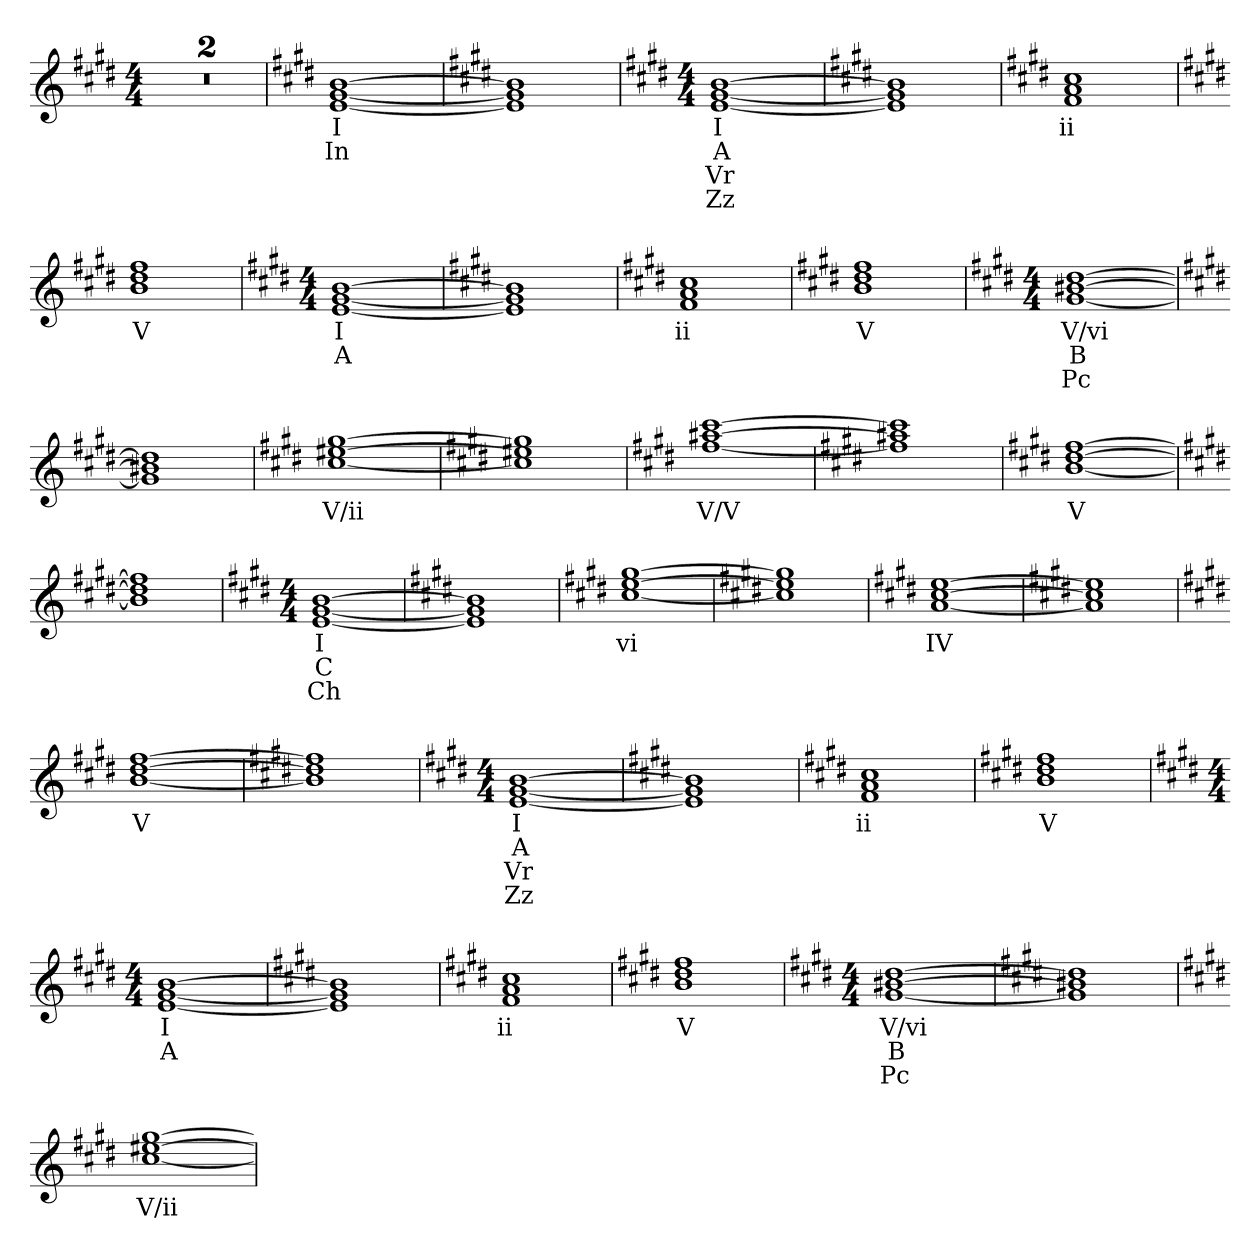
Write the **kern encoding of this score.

**kern	**text	**text	**text	**text
*part1	*part1	*part1	*part1	*part1
*staff1	*staff1	*staff1	*staff1	*staff1
*k[f#c#g#d#]	*	*	*	*
*E:	*	*	*	*
*M4/4	*	*	*	*
=	=	=	=	=
1r	.	.	.	.
=	=	=	=	=
*k[f#c#g#d#]	*	*	*	*
*E:	*	*	*	*
*M4/4	*	*	*	*
1r	.	.	.	.
=	=	=	=	=
*k[f#c#g#d#]	*	*	*	*
*E:	*	*	*	*
[1e [1g# [1b	I	In	.	.
=	=	=	=	=
*k[f#c#g#d#]	*	*	*	*
*E:	*	*	*	*
1e] 1g#] 1b]	.	.	.	.
=	=	=	=	=
*k[f#c#g#d#]	*	*	*	*
*E:	*	*	*	*
*M4/4	*	*	*	*
[1e [1g# [1b	I	A	Vr	Zz
=	=	=	=	=
*k[f#c#g#d#]	*	*	*	*
*E:	*	*	*	*
1e] 1g#] 1b]	.	.	.	.
=	=	=	=	=
*k[f#c#g#d#]	*	*	*	*
*E:	*	*	*	*
1f# 1a 1cc#	ii	.	.	.
=	=	=	=	=
*k[f#c#g#d#]	*	*	*	*
*E:	*	*	*	*
1b 1dd# 1ff#	V	.	.	.
=	=	=	=	=
*k[f#c#g#d#]	*	*	*	*
*E:	*	*	*	*
*M4/4	*	*	*	*
[1e [1g# [1b	I	A	.	.
=	=	=	=	=
*k[f#c#g#d#]	*	*	*	*
*E:	*	*	*	*
1e] 1g#] 1b]	.	.	.	.
=	=	=	=	=
*k[f#c#g#d#]	*	*	*	*
*E:	*	*	*	*
1f# 1a 1cc#	ii	.	.	.
=	=	=	=	=
*k[f#c#g#d#]	*	*	*	*
*E:	*	*	*	*
1b 1dd# 1ff#	V	.	.	.
=	=	=	=	=
*k[f#c#g#d#]	*	*	*	*
*E:	*	*	*	*
*M4/4	*	*	*	*
[1g# [1b#X [1dd#	V/vi	B	Pc	.
=	=	=	=	=
*k[f#c#g#d#]	*	*	*	*
*E:	*	*	*	*
1g#] 1b#X] 1dd#]	.	.	.	.
=	=	=	=	=
*k[f#c#g#d#]	*	*	*	*
*E:	*	*	*	*
[1cc# [1ee#X [1gg#	V/ii	.	.	.
=	=	=	=	=
*k[f#c#g#d#]	*	*	*	*
*E:	*	*	*	*
1cc#] 1ee#X] 1gg#]	.	.	.	.
=	=	=	=	=
*k[f#c#g#d#]	*	*	*	*
*E:	*	*	*	*
[1ff# [1aa#X [1ccc#	V/V	.	.	.
=	=	=	=	=
*k[f#c#g#d#]	*	*	*	*
*E:	*	*	*	*
1ff#] 1aa#X] 1ccc#]	.	.	.	.
=	=	=	=	=
*k[f#c#g#d#]	*	*	*	*
*E:	*	*	*	*
[1b [1dd# [1ff#	V	.	.	.
=	=	=	=	=
*k[f#c#g#d#]	*	*	*	*
*E:	*	*	*	*
1b] 1dd#] 1ff#]	.	.	.	.
=	=	=	=	=
*k[f#c#g#d#]	*	*	*	*
*E:	*	*	*	*
*M4/4	*	*	*	*
[1e [1g# [1b	I	C	Ch	.
=	=	=	=	=
*k[f#c#g#d#]	*	*	*	*
*E:	*	*	*	*
1e] 1g#] 1b]	.	.	.	.
=	=	=	=	=
*k[f#c#g#d#]	*	*	*	*
*E:	*	*	*	*
[1cc# [1ee [1gg#	vi	.	.	.
=	=	=	=	=
*k[f#c#g#d#]	*	*	*	*
*E:	*	*	*	*
1cc#] 1ee] 1gg#]	.	.	.	.
=	=	=	=	=
*k[f#c#g#d#]	*	*	*	*
*E:	*	*	*	*
[1a [1cc# [1ee	IV	.	.	.
=	=	=	=	=
*k[f#c#g#d#]	*	*	*	*
*E:	*	*	*	*
1a] 1cc#] 1ee]	.	.	.	.
=	=	=	=	=
*k[f#c#g#d#]	*	*	*	*
*E:	*	*	*	*
[1b [1dd# [1ff#	V	.	.	.
=	=	=	=	=
*k[f#c#g#d#]	*	*	*	*
*E:	*	*	*	*
1b] 1dd#] 1ff#]	.	.	.	.
=	=	=	=	=
*k[f#c#g#d#]	*	*	*	*
*E:	*	*	*	*
*M4/4	*	*	*	*
[1e [1g# [1b	I	A	Vr	Zz
=	=	=	=	=
*k[f#c#g#d#]	*	*	*	*
*E:	*	*	*	*
1e] 1g#] 1b]	.	.	.	.
=	=	=	=	=
*k[f#c#g#d#]	*	*	*	*
*E:	*	*	*	*
1f# 1a 1cc#	ii	.	.	.
=	=	=	=	=
*k[f#c#g#d#]	*	*	*	*
*E:	*	*	*	*
1b 1dd# 1ff#	V	.	.	.
=	=	=	=	=
*k[f#c#g#d#]	*	*	*	*
*E:	*	*	*	*
*M4/4	*	*	*	*
[1e [1g# [1b	I	A	.	.
=	=	=	=	=
*k[f#c#g#d#]	*	*	*	*
*E:	*	*	*	*
1e] 1g#] 1b]	.	.	.	.
=	=	=	=	=
*k[f#c#g#d#]	*	*	*	*
*E:	*	*	*	*
1f# 1a 1cc#	ii	.	.	.
=	=	=	=	=
*k[f#c#g#d#]	*	*	*	*
*E:	*	*	*	*
1b 1dd# 1ff#	V	.	.	.
=	=	=	=	=
*k[f#c#g#d#]	*	*	*	*
*E:	*	*	*	*
*M4/4	*	*	*	*
[1g# [1b#X [1dd#	V/vi	B	Pc	.
=	=	=	=	=
*k[f#c#g#d#]	*	*	*	*
*E:	*	*	*	*
1g#] 1b#X] 1dd#]	.	.	.	.
=	=	=	=	=
*k[f#c#g#d#]	*	*	*	*
*E:	*	*	*	*
[1cc# [1ee#X [1gg#	V/ii	.	.	.
=	=	=	=	=
*-	*-	*-	*-	*-
